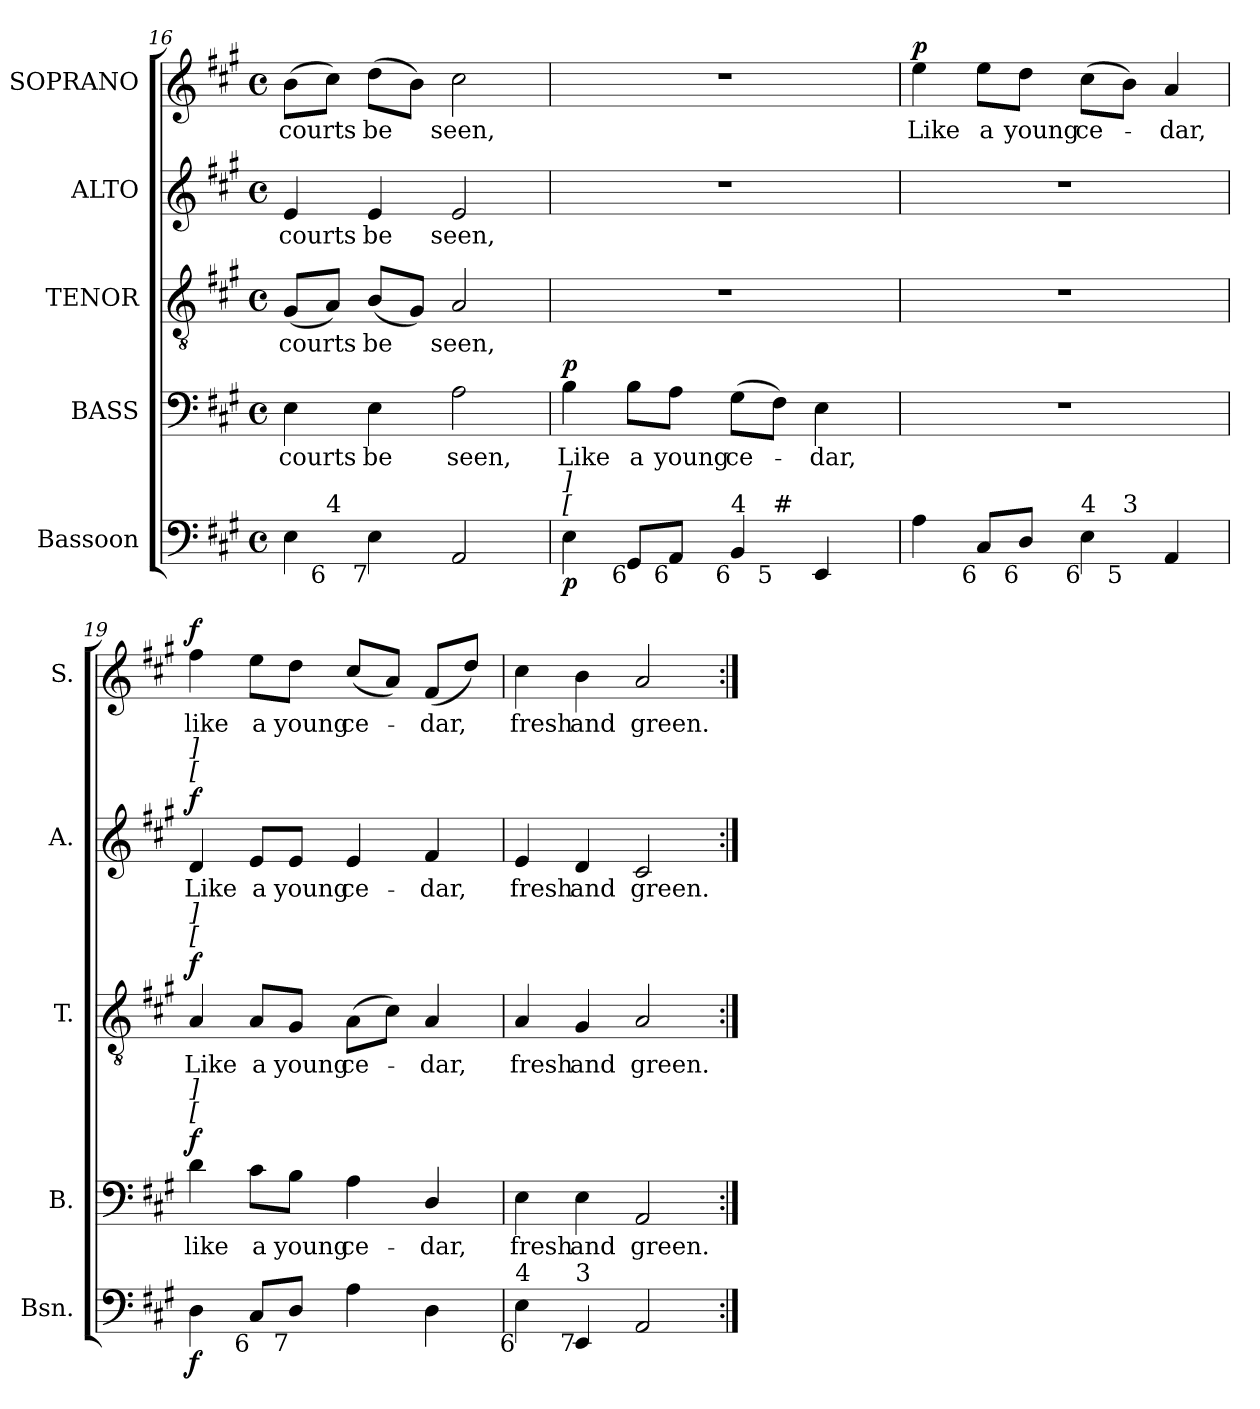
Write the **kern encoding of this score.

**kern	**dynam	**kern	**text	**dynam	**kern	**text	**dynam	**kern	**text	**dynam	**kern	**text	**dynam
*part5	*part5	*part4	*part4	*part4	*part3	*part3	*part3	*part2	*part2	*part2	*part1	*part1	*part1
*staff5	*staff5	*staff4	*staff4	*staff4	*staff3	*staff3	*staff3	*staff2	*staff2	*staff2	*staff1	*staff1	*staff1
*I"Bassoon	*	*I"BASS	*	*	*I"TENOR	*	*	*I"ALTO	*	*	*I"SOPRANO	*	*
*I'Bsn.	*	*I'B.	*	*	*I'T.	*	*	*I'A.	*	*	*I'S.	*	*
*clefF4	*	*clefF4	*	*	*clefGv2	*	*	*clefG2	*	*	*clefG2	*	*
*	*	*	*	*	*ITrd7c12	*	*	*	*	*	*	*	*
*k[f#c#g#]	*	*k[f#c#g#]	*	*	*k[f#c#g#]	*	*	*k[f#c#g#]	*	*	*k[f#c#g#]	*	*
*A:	*	*A:	*	*	*A:	*	*	*A:	*	*	*A:	*	*
*M4/4	*	*M4/4	*	*	*M4/4	*	*	*M4/4	*	*	*M4/4	*	*
*met(c)	*	*met(c)	*	*	*met(c)	*	*	*met(c)	*	*	*met(c)	*	*
=16	=16	=16	=16	=16	=16	=16	=16	=16	=16	=16	=16	=16	=16
!	!	!	!LO:LY:b:color=#000000	!	!	!	!	!	!	!	!	!	!
!	!	!	!	!	!	!LO:LY:b:color=#000000	!	!	!	!	!	!	!
!	!	!	!	!	!	!	!	!	!LO:LY:b:color=#000000	!	!	!	!
!LO:TX:b:rj:t=5	!	!	!	!	!	!	!	!	!	!	!	!	!
!LO:TX:t=3	!	!	!	!	!	!	!	!	!	!	!	!	!
!	!	!	!	!	!	!	!	!	!	!	!	!LO:LY:b:color=#000000	!
*^	*	*	*	*	*	*	*	*	*	*	*	*	*
4Ei\	8ryy	.	4Ei\	courts	.	(8GG#i/L	courts	.	4ei/	courts	.	(8bi\L	courts	.
!	!LO:TX:b:rj:t=6	!	!	!	!	!	!	!	!	!	!	!	!	!
!	!LO:TX:t=4	!	!	!	!	!	!	!	!	!	!	!	!	!
.	2..ryy	.	.	.	.	8AAi/J)	.	.	.	.	.	8cc#i\J)	.	.
!	!	!	!	!LO:LY:b:color=#000000	!	!	!	!	!	!	!	!	!	!
!	!	!	!	!	!	!	!LO:LY:b:color=#000000	!	!	!	!	!	!	!
!	!	!	!	!	!	!	!	!	!	!LO:LY:b:color=#000000	!	!	!	!
!LO:TX:b:rj:t=7	!	!	!	!	!	!	!	!	!	!	!	!	!	!
!	!	!	!	!	!	!	!	!	!	!	!	!	!LO:LY:b:color=#000000	!
4Ei\	.	.	4Ei\	be	.	(8BBi/L	be	.	4ei/	be	.	(8ddi\L	be	.
.	.	.	.	.	.	8GG#i/J)	.	.	.	.	.	8bi\J)	.	.
!	!	!	!	!LO:LY:b:color=#000000	!	!	!	!	!	!	!	!	!	!
!	!	!	!	!	!	!	!LO:LY:b:color=#000000	!	!	!	!	!	!	!
!	!	!	!	!	!	!	!	!	!	!LO:LY:b:color=#000000	!	!	!	!
!	!	!	!	!	!	!	!	!	!	!	!	!	!LO:LY:b:color=#000000	!
2AAi/	.	.	2Ai\	seen,	.	2AAi/	seen,	.	2ei/	seen,	.	2cc#i\	seen,	.
=17	=17	=17	=17	=17	=17	=17	=17	=17	=17	=17	=17	=17	=17	=17
!LO:TX:a:i:t=[	!	!	!	!	!	!	!	!	!	!	!	!	!	!
!LO:TX:a:i:t=]	!	!	!	!	!	!	!	!	!	!	!	!	!	!
!	!	!	!	!LO:LY:b:color=#000000	!	!	!	!	!	!	!	!	!	!
4Ei\	2ryy	p	4Bi\	Like	p	1r	.	.	1r	.	.	1r	.	.
!LO:TX:b:rj:t=6	!	!	!	!	!	!	!	!	!	!	!	!	!	!
!	!	!	!	!LO:LY:b:color=#000000	!	!	!	!	!	!	!	!	!	!
8GG#i/L	.	.	8Bi\L	a	.	.	.	.	.	.	.	.	.	.
!LO:TX:b:rj:t=6	!	!	!	!	!	!	!	!	!	!	!	!	!	!
!	!	!	!	!LO:LY:b:color=#000000	!	!	!	!	!	!	!	!	!	!
8AAi/J	.	.	8Ai\J	young	.	.	.	.	.	.	.	.	.	.
!LO:TX:b:rj:t=6	!	!	!	!	!	!	!	!	!	!	!	!	!	!
!LO:TX:t=4	!	!	!	!	!	!	!	!	!	!	!	!	!	!
!	!	!	!	!LO:LY:b:color=#000000	!	!	!	!	!	!	!	!	!	!
4BBi/	8ryy	.	(8G#i\L	ce-	.	.	.	.	.	.	.	.	.	.
!	!LO:TX:b:rj:t=5	!	!	!	!	!	!	!	!	!	!	!	!	!
!	!LO:TX:t=#	!	!	!	!	!	!	!	!	!	!	!	!	!
.	4.ryy	.	8F#i\J)	.	.	.	.	.	.	.	.	.	.	.
!	!	!	!	!LO:LY:b:color=#000000	!	!	!	!	!	!	!	!	!	!
4EEi/	.	.	4Ei\	-dar,	.	.	.	.	.	.	.	.	.	.
=18	=18	=18	=18	=18	=18	=18	=18	=18	=18	=18	=18	=18	=18	=18
!	!	!	!	!	!	!	!	!	!	!	!	!	!LO:LY:b:color=#000000	!
4Ai\	2ryy	.	1r	.	.	1r	.	.	1r	.	.	4eei\	Like	p
!LO:TX:b:rj:t=6	!	!	!	!	!	!	!	!	!	!	!	!	!	!
!	!	!	!	!	!	!	!	!	!	!	!	!	!LO:LY:b:color=#000000	!
8C#i/L	.	.	.	.	.	.	.	.	.	.	.	8eei\L	a	.
!LO:TX:b:rj:t=6	!	!	!	!	!	!	!	!	!	!	!	!	!	!
!	!	!	!	!	!	!	!	!	!	!	!	!	!LO:LY:b:color=#000000	!
8Di/J	.	.	.	.	.	.	.	.	.	.	.	8ddi\J	young	.
!LO:TX:b:rj:t=6	!	!	!	!	!	!	!	!	!	!	!	!	!	!
!LO:TX:t=4	!	!	!	!	!	!	!	!	!	!	!	!	!	!
!	!	!	!	!	!	!	!	!	!	!	!	!	!LO:LY:b:color=#000000	!
4Ei\	8ryy	.	.	.	.	.	.	.	.	.	.	(8cc#i\L	ce-	.
!	!LO:TX:b:rj:t=5	!	!	!	!	!	!	!	!	!	!	!	!	!
!	!LO:TX:t=3	!	!	!	!	!	!	!	!	!	!	!	!	!
.	4.ryy	.	.	.	.	.	.	.	.	.	.	8bi\J)	.	.
!	!	!	!	!	!	!	!	!	!	!	!	!	!LO:LY:b:color=#000000	!
4AAi/	.	.	.	.	.	.	.	.	.	.	.	4ai/	-dar,	.
*v	*v	*	*	*	*	*	*	*	*	*	*	*	*	*
!!LO:LB:g=z
=19	=19	=19	=19	=19	=19	=19	=19	=19	=19	=19	=19	=19	=19
*^	*	*	*	*	*	*	*	*	*	*	*	*	*
!	!	!	!	!LO:LY:b:color=#000000	!	!	!	!	!	!	!	!	!	!
*v	*v	*	*	*	*	*	*	*	*	*	*	*	*	*
*^	*	*	*	*	*	*	*	*	*	*	*	*	*
!	!	!	!	!	!	!	!LO:LY:b:color=#000000	!	!	!	!	!	!	!
*v	*v	*	*	*	*	*	*	*	*	*	*	*	*	*
*^	*	*	*	*	*	*	*	*	*	*	*	*	*
!	!	!	!	!	!	!	!	!	!	!LO:LY:b:color=#000000	!	!	!	!
*v	*v	*	*	*	*	*	*	*	*	*	*	*	*	*
*^	*	*	*	*	*	*	*	*	*	*	*	*	*
!	!	!	!	!	!	!	!	!	!LO:TX:a:i:t=[	!	!	!	!	!
!	!	!	!	!	!	!	!	!	!LO:TX:a:i:t=]	!	!	!	!	!
!	!	!	!	!	!	!LO:TX:a:i:t=[	!	!	!	!	!	!	!	!
!	!	!	!	!	!	!LO:TX:a:i:t=]	!	!	!	!	!	!	!	!
!	!	!	!LO:TX:a:i:t=[	!	!	!	!	!	!	!	!	!	!	!
!	!	!	!LO:TX:a:i:t=]	!	!	!	!	!	!	!	!	!	!	!
!LO:TX:b:t=Notes&colon;	!	!	!	!	!	!	!	!	!	!	!	!	!	!
!LO:TX:t=The original order of parts is 2nd - 1st - [Instrumental bass] in the opening symphony, and Tenor - [Alto] - Treble - [Bass] -	!	!	!	!	!	!	!	!	!	!	!	!	!	!
!LO:TX:t=[Instrumental bass] thereafter. The alto part is printed in the source in the treble clef, an octave above sounding pitch&colon;	!	!	!	!	!	!	!	!	!	!	!	!	!	!
!LO:TX:t=the second parts of the symphonies during and after the verse are given on the tenor stave in the source, but are given on	!	!	!	!	!	!	!	!	!	!	!	!	!	!
!LO:TX:t=the alto stave in the present edition at the same written pitch.	!	!	!	!	!	!	!	!	!	!	!	!	!	!
!LO:TX:t=1st and 2nd time bar markings at bars 20-21 have been added editorially to accommodate the repeat and concluding	!	!	!	!	!	!	!	!	!	!	!	!	!	!
!LO:TX:t=symphony which are shown in the source.	!	!	!	!	!	!	!	!	!	!	!	!	!	!
!LO:TX:t=Verses 2-4 of the text are printed after the music in the source. The third word in line 1 of verse 2, more usually ‘thy’, is	!	!	!	!	!	!	!	!	!	!	!	!	!	!
!LO:TX:t=given as ‘the’ in the source. The word ‘its‘ in line 3 of verse 2 is printed as ‘it‘ in the source.	!	!	!	!	!	!	!	!	!	!	!	!	!	!
!LO:TX:a:i:t=[	!	!	!	!	!	!	!	!	!	!	!	!	!	!
!LO:TX:a:i:t=]	!	!	!	!	!	!	!	!	!	!	!	!	!	!
!	!	!	!	!	!	!	!	!	!	!	!	!	!LO:LY:b:color=#000000	!
*v	*v	*	*	*	*	*	*	*	*	*	*	*	*	*
4Di\	f	4di\	like	f	4AAi/	Like	f	4di/	Like	f	4ff#i\	like	f
!	!	!	!LO:LY:b:color=#000000	!	!	!	!	!	!	!	!	!	!
!	!	!	!	!	!	!LO:LY:b:color=#000000	!	!	!	!	!	!	!
!	!	!	!	!	!	!	!	!	!LO:LY:b:color=#000000	!	!	!	!
!LO:TX:b:rj:t=6	!	!	!	!	!	!	!	!	!	!	!	!	!
!	!	!	!	!	!	!	!	!	!	!	!	!LO:LY:b:color=#000000	!
8C#i/L	.	8c#i\L	a	.	8AAi/L	a	.	8ei/L	a	.	8eei\L	a	.
!	!	!	!LO:LY:b:color=#000000	!	!	!	!	!	!	!	!	!	!
!	!	!	!	!	!	!LO:LY:b:color=#000000	!	!	!	!	!	!	!
!	!	!	!	!	!	!	!	!	!LO:LY:b:color=#000000	!	!	!	!
!LO:TX:b:rj:t=7	!	!	!	!	!	!	!	!	!	!	!	!	!
!	!	!	!	!	!	!	!	!	!	!	!	!LO:LY:b:color=#000000	!
8Di/J	.	8Bi\J	young	.	8GG#i/J	young	.	8ei/J	young	.	8ddi\J	young	.
!	!	!	!LO:LY:b:color=#000000	!	!	!	!	!	!	!	!	!	!
!	!	!	!	!	!	!LO:LY:b:color=#000000	!	!	!	!	!	!	!
!	!	!	!	!	!	!	!	!	!LO:LY:b:color=#000000	!	!	!	!
!	!	!	!	!	!	!	!	!	!	!	!	!LO:LY:b:color=#000000	!
4Ai\	.	4Ai\	ce-	.	(8AAi\L	ce-	.	4ei/	ce-	.	(8cc#i/L	ce-	.
.	.	.	.	.	8C#i\J)	.	.	.	.	.	8ai/J)	.	.
!	!	!	!LO:LY:b:color=#000000	!	!	!	!	!	!	!	!	!	!
!	!	!	!	!	!	!LO:LY:b:color=#000000	!	!	!	!	!	!	!
!	!	!	!	!	!	!	!	!	!LO:LY:b:color=#000000	!	!	!	!
!	!	!	!	!	!	!	!	!	!	!	!	!LO:LY:b:color=#000000	!
4Di\	.	4Di/	-dar,	.	4AAi/	-dar,	.	4f#i/	-dar,	.	(8f#i/L	-dar,	.
.	.	.	.	.	.	.	.	.	.	.	8ddi/J)	.	.
=20	=20	=20	=20	=20	=20	=20	=20	=20	=20	=20	=20	=20	=20
!	!	!	!LO:LY:b:color=#000000	!	!	!	!	!	!	!	!	!	!
!	!	!	!	!	!	!LO:LY:b:color=#000000	!	!	!	!	!	!	!
!	!	!	!	!	!	!	!	!	!LO:LY:b:color=#000000	!	!	!	!
!LO:TX:b:rj:t=6	!	!	!	!	!	!	!	!	!	!	!	!	!
!LO:TX:t=4	!	!	!	!	!	!	!	!	!	!	!	!	!
!	!	!	!	!	!	!	!	!	!	!	!	!LO:LY:b:color=#000000	!
4Ei\	.	4Ei\	fresh	.	4AAi/	fresh	.	4ei/	fresh	.	4cc#i\	fresh	.
!	!	!	!LO:LY:b:color=#000000	!	!	!	!	!	!	!	!	!	!
!	!	!	!	!	!	!LO:LY:b:color=#000000	!	!	!	!	!	!	!
!	!	!	!	!	!	!	!	!	!LO:LY:b:color=#000000	!	!	!	!
!LO:TX:b:rj:t=7	!	!	!	!	!	!	!	!	!	!	!	!	!
!LO:TX:t=3	!	!	!	!	!	!	!	!	!	!	!	!	!
!	!	!	!	!	!	!	!	!	!	!	!	!LO:LY:b:color=#000000	!
4EEi/	.	4Ei\	and	.	4GG#i/	and	.	4di/	and	.	4bi\	and	.
!	!	!	!LO:LY:b:color=#000000	!	!	!	!	!	!	!	!	!	!
!	!	!	!	!	!	!LO:LY:b:color=#000000	!	!	!	!	!	!	!
!	!	!	!	!	!	!	!	!	!LO:LY:b:color=#000000	!	!	!	!
!	!	!	!	!	!	!	!	!	!	!	!	!LO:LY:b:color=#000000	!
2AAi/	.	2AAi/	green.	.	2AAi/	green.	.	2c#i/	green.	.	2ai/	green.	.
=:|!	=:|!	=:|!	=:|!	=:|!	=:|!	=:|!	=:|!	=:|!	=:|!	=:|!	=:|!	=:|!	=:|!
*-	*-	*-	*-	*-	*-	*-	*-	*-	*-	*-	*-	*-	*-
